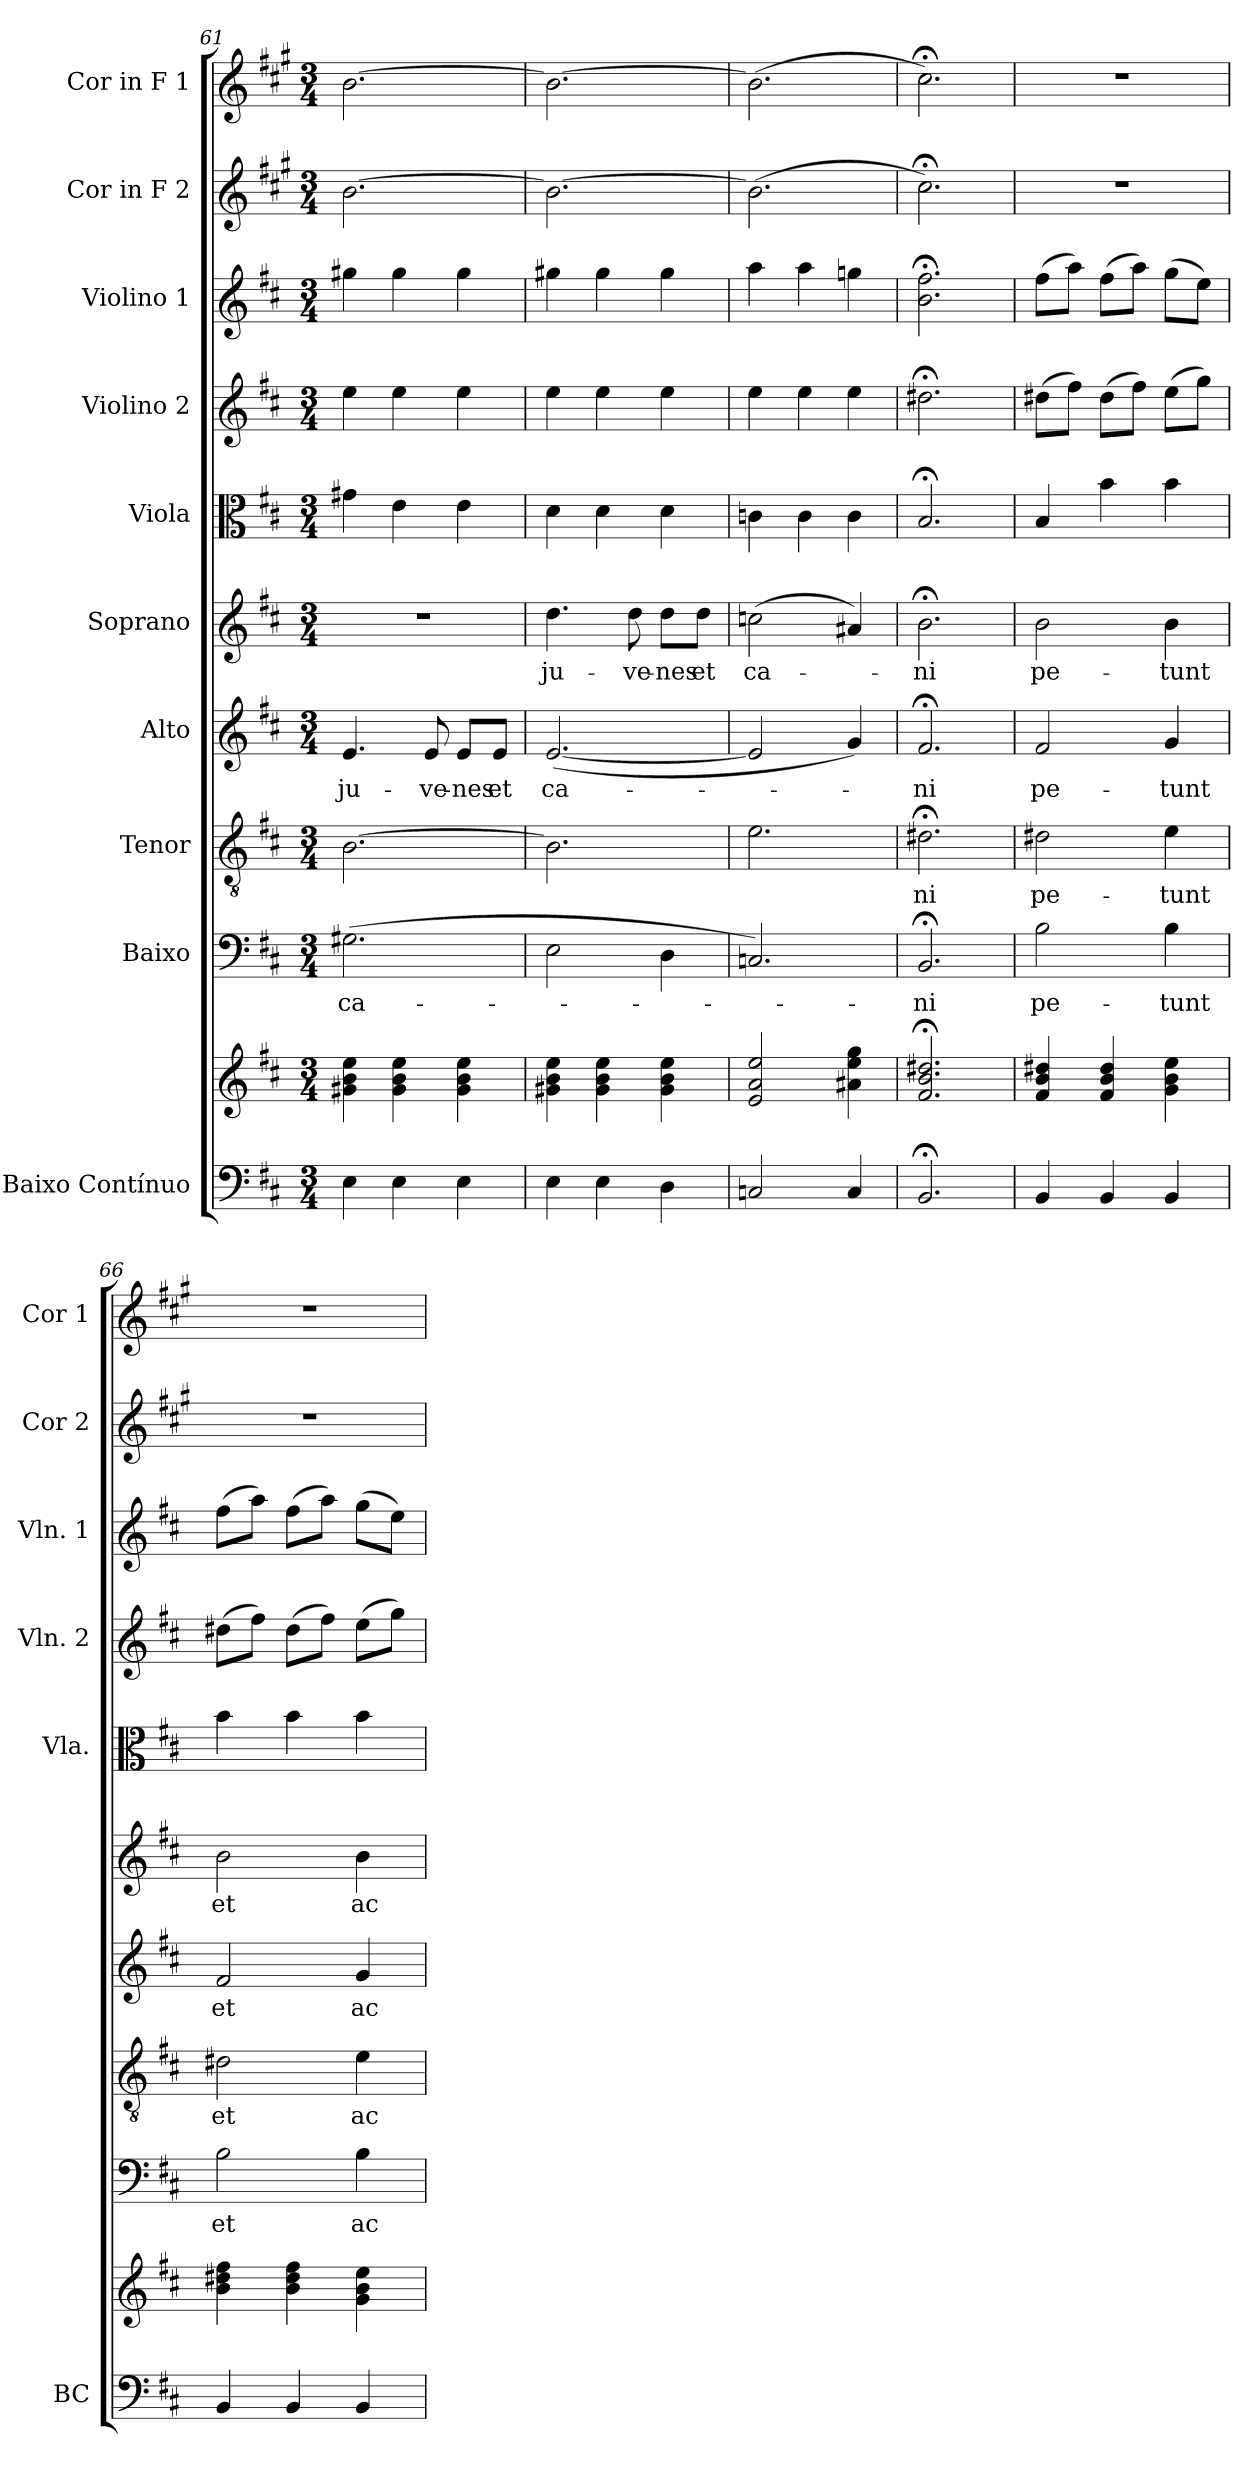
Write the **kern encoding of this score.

**kern	**kern	**kern	**text	**kern	**text	**kern	**text	**kern	**text	**kern	**kern	**kern	**kern	**kern
*part10	*part10	*part9	*part9	*part8	*part8	*part7	*part7	*part6	*part6	*part5	*part4	*part3	*part2	*part1
*staff11	*staff10	*staff9	*staff9	*staff8	*staff8	*staff7	*staff7	*staff6	*staff6	*staff5	*staff4	*staff3	*staff2	*staff1
*I"Baixo Contínuo	*	*I"Baixo	*	*I"Tenor	*	*I"Alto	*	*I"Soprano	*	*I"Viola	*I"Violino 2	*I"Violino 1	*I"Cor in F 2	*I"Cor in F 1
*I'BC	*	*	*	*	*	*	*	*	*	*I'Vla.	*I'Vln. 2	*I'Vln. 1	*I'Cor 2	*I'Cor 1
*clefF4	*clefG2	*clefF4	*	*clefGv2	*	*clefG2	*	*clefG2	*	*clefC3	*clefG2	*clefG2	*clefG2	*clefG2
*	*	*	*	*	*	*	*	*	*	*	*	*	*ITrd4c7	*ITrd4c7
*k[f#c#]	*k[f#c#]	*k[f#c#]	*	*k[f#c#]	*	*k[f#c#]	*	*k[f#c#]	*	*k[f#c#]	*k[f#c#]	*k[f#c#]	*k[f#c#]	*k[f#c#]
*D:	*D:	*D:	*	*D:	*	*D:	*	*D:	*	*D:	*D:	*D:	*D:	*D:
*M3/4	*M3/4	*M3/4	*	*M3/4	*	*M3/4	*	*M3/4	*	*M3/4	*M3/4	*M3/4	*M3/4	*M3/4
=61	=61	=61	=61	=61	=61	=61	=61	=61	=61	=61	=61	=61	=61	=61
4E\	4g#X\ 4b\ 4ee\	(2.G#X\	ca-	[2.B\	.	4.e/	ju-	2.r	.	4g#X\	4ee\	4gg#X\	[2.e\	[2.e\
4E\	4g#\ 4b\ 4ee\	.	.	.	.	.	.	.	.	4e\	4ee\	4gg#\	.	.
.	.	.	.	.	.	8e/	-ve-	.	.	.	.	.	.	.
4E\	4g#\ 4b\ 4ee\	.	.	.	.	8e/L	-nes	.	.	4e\	4ee\	4gg#\	.	.
.	.	.	.	.	.	8e/J	et	.	.	.	.	.	.	.
=62	=62	=62	=62	=62	=62	=62	=62	=62	=62	=62	=62	=62	=62	=62
4E\	4g#X\ 4b\ 4ee\	2E\	.	2.B\]	.	([2.e/	ca-	4.dd\	ju-	4d\	4ee\	4gg#X\	2.e\_	2.e\_
4E\	4g#\ 4b\ 4ee\	.	.	.	.	.	.	.	.	4d\	4ee\	4gg#\	.	.
.	.	.	.	.	.	.	.	8dd\	-ve-	.	.	.	.	.
4D\	4g#\ 4b\ 4ee\	4D\	.	.	.	.	.	8dd\L	-nes	4d\	4ee\	4gg#\	.	.
.	.	.	.	.	.	.	.	8dd\J	et	.	.	.	.	.
=63	=63	=63	=63	=63	=63	=63	=63	=63	=63	=63	=63	=63	=63	=63
2Cn/	2e/ 2a/ 2ee/	2.Cn/)	.	2.e\	.	2e/]	.	(2ccn\	ca-	4cn\	4ee\	4aa\	(2.e\]	(2.e\]
.	.	.	.	.	.	.	.	.	.	4c\	4ee\	4aa\	.	.
4C/	4a#X\ 4ee\ 4gg\	.	.	.	.	4g/)	.	4a#X/)	.	4c\	4ee\	4ggn\	.	.
=64	=64	=64	=64	=64	=64	=64	=64	=64	=64	=64	=64	=64	=64	=64
2.BB;/	2.f#/; 2.b/; 2.dd#X/;	2.BB;/	-ni	2.d#X;<\	-ni	2.f#;/	-ni	2.b;<\	-ni	2.B;/	2.dd#X;<\	2.b\;< 2.ff#\;<	2.f#;<\)	2.f#;<\)
=65	=65	=65	=65	=65	=65	=65	=65	=65	=65	=65	=65	=65	=65	=65
4BB/	4f#/ 4b/ 4dd#X/	2B\	pe-	2d#X\	pe-	2f#/	pe-	2b\	pe-	4B/	(8dd#X\L	(8ff#\L	2.r	2.r
.	.	.	.	.	.	.	.	.	.	.	8ff#\J)	8aa\J)	.	.
4BB/	4f#/ 4b/ 4dd#/	.	.	.	.	.	.	.	.	4b\	(8dd#\L	(8ff#\L	.	.
.	.	.	.	.	.	.	.	.	.	.	8ff#\J)	8aa\J)	.	.
4BB/	4g\ 4b\ 4ee\	4B\	-tunt	4e\	-tunt	4g/	-tunt	4b\	-tunt	4b\	(8ee\L	(8gg\L	.	.
.	.	.	.	.	.	.	.	.	.	.	8gg\J)	8ee\J)	.	.
=66	=66	=66	=66	=66	=66	=66	=66	=66	=66	=66	=66	=66	=66	=66
4BB/	4b\ 4dd#X\ 4ff#\	2B\	et	2d#X\	et	2f#/	et	2b\	et	4b\	(8dd#X\L	(8ff#\L	2.r	2.r
.	.	.	.	.	.	.	.	.	.	.	8ff#\J)	8aa\J)	.	.
4BB/	4b\ 4dd#\ 4ff#\	.	.	.	.	.	.	.	.	4b\	(8dd#\L	(8ff#\L	.	.
.	.	.	.	.	.	.	.	.	.	.	8ff#\J)	8aa\J)	.	.
4BB/	4g\ 4b\ 4ee\	4B\	ac-	4e\	ac-	4g/	ac-	4b\	ac-	4b\	(8ee\L	(8gg\L	.	.
.	.	.	.	.	.	.	.	.	.	.	8gg\J)	8ee\J)	.	.
=	=	=	=	=	=	=	=	=	=	=	=	=	=	=
*-	*-	*-	*-	*-	*-	*-	*-	*-	*-	*-	*-	*-	*-	*-
